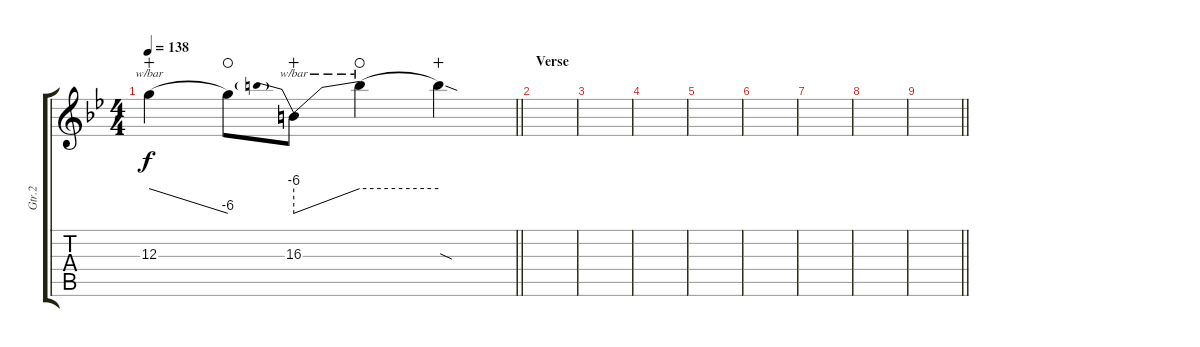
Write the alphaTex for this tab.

\track ("Gtr.2" "Gtr.2") {instrument distortionguitar}
\staff {score tabs}
\tuning (E4 B3 G3 D3 A2 E2) {hide}
\ts (4 4)
\tempo 138
\clef g2
\barLineRight lightlight
\ks bb
12.3{t}.4{tbe (dive default 0 0 60 -24) dy f wahc} 12.3{t}.8{waho} 16.3.8{tbe (predivedive default 0 -24 60 0) wahc} 16.3{t}.4{tbe (hold default 0 0 60 0) waho} 16.3{sod t}.4{wahc} |
\section ("" "Verse")
|
|
|
|
|
|
|
\barLineRight lightlight
